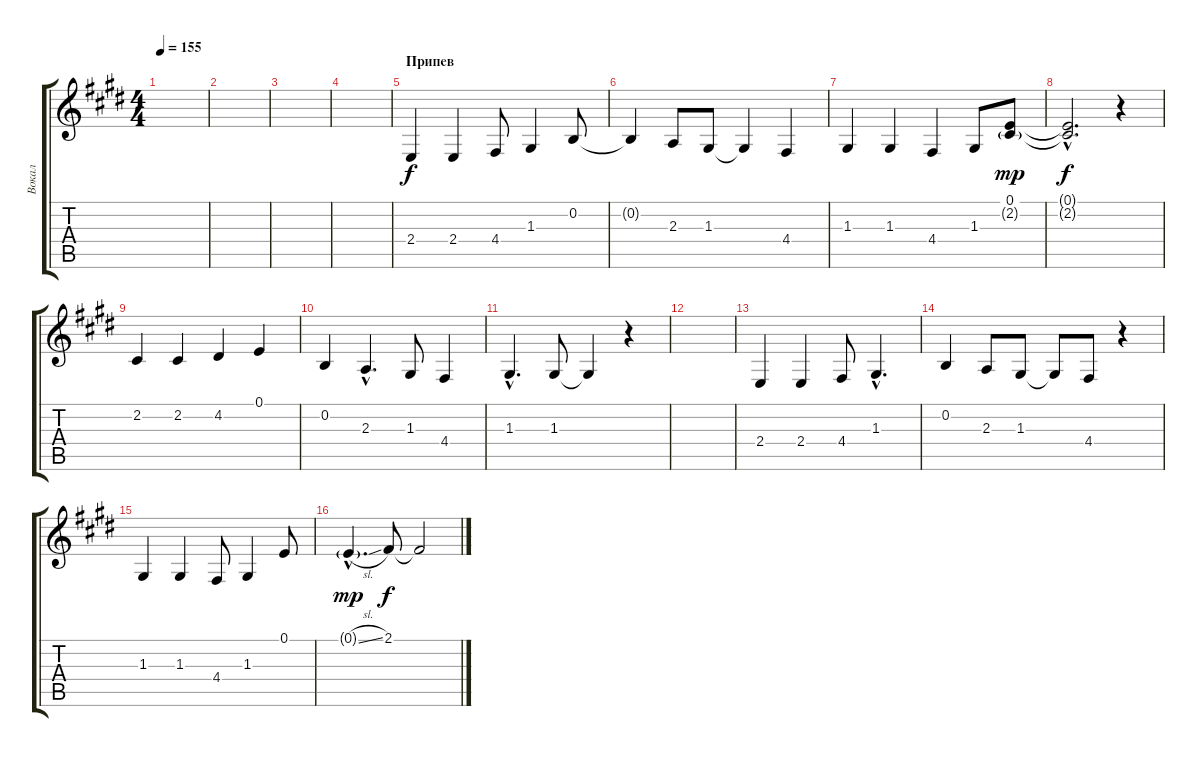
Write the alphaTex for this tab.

\track ("Вокал" "Вокал") {instrument viola}
\staff {score tabs}
\tuning (E4 B3 G3 D3 A2 E2) {hide}
\ts (4 4)
\tempo 155
\clef g2
\ks e
|
|
|
|
\section ("" "Припев")
2.4.4 2.4.4 4.4.8 1.3.4 0.2.8 |
0.2{t}.4 2.3.8 1.3.8 1.3{t}.4 4.4.4 |
1.3.4 1.3.4 4.4.4 1.3.8 (0.1 2.2{g}).8{dy mp} |
(0.1{hac t} 2.2{hac t}).2{d dy f} r.4 |
2.2.4 2.2.4 4.2.4 0.1.4 |
0.2.4 2.3{hac}.4{d} 1.3.8 4.4.4 |
1.3{hac}.4{d} 1.3.8 1.3{t}.4 r.4 |
|
2.4.4 2.4.4 4.4.8 1.3{hac}.4{d} |
0.2.4 2.3.8 1.3.8 1.3{t}.8 4.4.8 r.4 |
1.3.4 1.3.4 4.4.8 1.3.4 0.1.8 |
0.1{sl g hac}.4{d dy mp} 2.1.8{dy f} 2.1{t}.2
